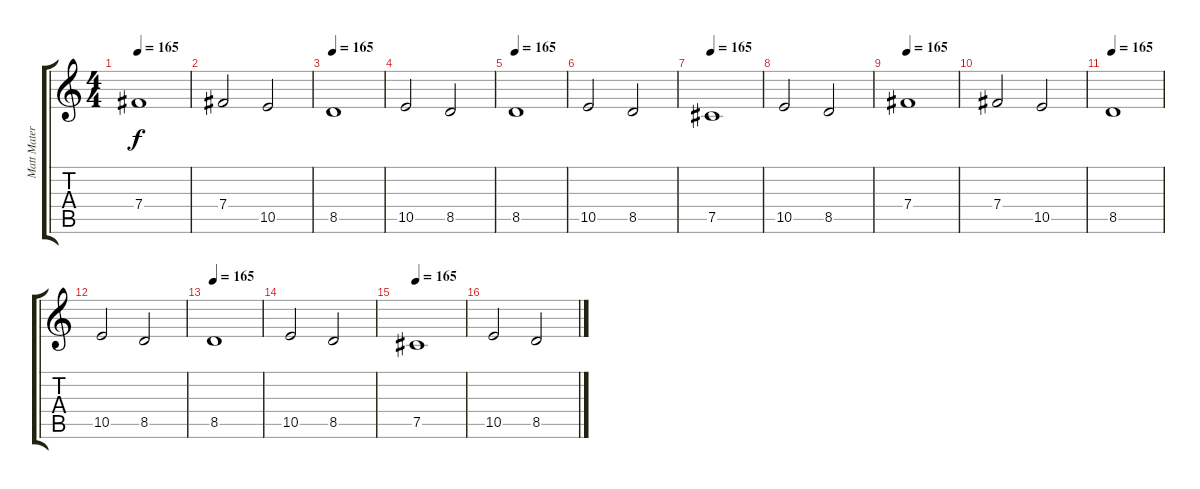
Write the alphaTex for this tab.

\track ("Matt Matera" "Matt Mater") {instrument overdrivenguitar}
\staff {score tabs}
\tuning (Db4 Ab3 E3 B2 Gb2 B1) {hide}
\ts (4 4)
\tempo 165
\clef g2
\ks c
7.4.1{dy f} |
7.4.2 10.5.2 |
\tempo 165
8.5.1 |
10.5.2 8.5.2 |
\tempo 165
8.5.1 |
10.5.2 8.5.2 |
\tempo 165
7.5.1 |
10.5.2 8.5.2 |
\tempo 165
7.4.1 |
7.4.2 10.5.2 |
\tempo 165
8.5.1 |
10.5.2 8.5.2 |
\tempo 165
8.5.1 |
10.5.2 8.5.2 |
\tempo 165
7.5.1 |
10.5.2 8.5.2
